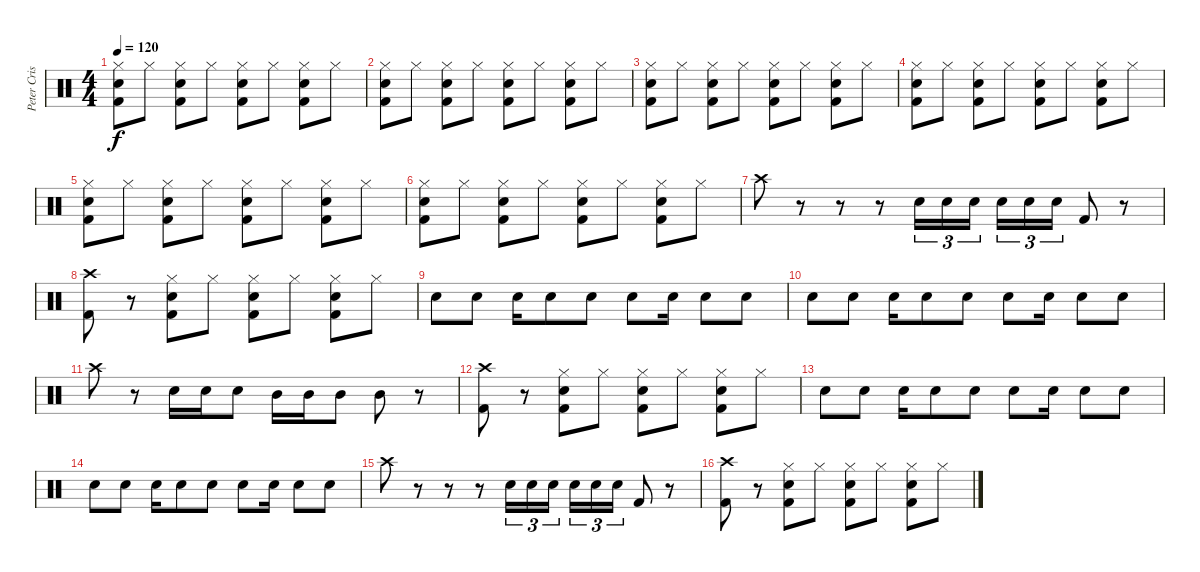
\track ("Peter Criss" "Peter Cris") {instrument percussion}
\staff {score}
\articulation defaults
\ts (4 4)
\tempo 120
\clef neutral
\ks c
("Hi-Hat (closed)" "Electric Snare (hit)" "Kick (hit) 2").8{dy f} "Hi-Hat (closed)".8 ("Hi-Hat (closed)" "Electric Snare (hit)" "Kick (hit) 2").8 "Hi-Hat (closed)".8 ("Hi-Hat (closed)" "Electric Snare (hit)" "Kick (hit) 2").8 "Hi-Hat (closed)".8 ("Hi-Hat (closed)" "Electric Snare (hit)" "Kick (hit) 2").8 "Hi-Hat (closed)".8 |
("Hi-Hat (closed)" "Electric Snare (hit)" "Kick (hit) 2").8 "Hi-Hat (closed)".8 ("Hi-Hat (closed)" "Electric Snare (hit)" "Kick (hit) 2").8 "Hi-Hat (closed)".8 ("Hi-Hat (closed)" "Electric Snare (hit)" "Kick (hit) 2").8 "Hi-Hat (closed)".8 ("Hi-Hat (closed)" "Electric Snare (hit)" "Kick (hit) 2").8 "Hi-Hat (closed)".8 |
("Hi-Hat (closed)" "Electric Snare (hit)" "Kick (hit) 2").8 "Hi-Hat (closed)".8 ("Hi-Hat (closed)" "Electric Snare (hit)" "Kick (hit) 2").8 "Hi-Hat (closed)".8 ("Hi-Hat (closed)" "Electric Snare (hit)" "Kick (hit) 2").8 "Hi-Hat (closed)".8 ("Hi-Hat (closed)" "Electric Snare (hit)" "Kick (hit) 2").8 "Hi-Hat (closed)".8 |
("Hi-Hat (closed)" "Electric Snare (hit)" "Kick (hit) 2").8 "Hi-Hat (closed)".8 ("Hi-Hat (closed)" "Electric Snare (hit)" "Kick (hit) 2").8 "Hi-Hat (closed)".8 ("Hi-Hat (closed)" "Electric Snare (hit)" "Kick (hit) 2").8 "Hi-Hat (closed)".8 ("Hi-Hat (closed)" "Electric Snare (hit)" "Kick (hit) 2").8 "Hi-Hat (closed)".8 |
("Hi-Hat (closed)" "Electric Snare (hit)" "Kick (hit) 2").8 "Hi-Hat (closed)".8 ("Hi-Hat (closed)" "Electric Snare (hit)" "Kick (hit) 2").8 "Hi-Hat (closed)".8 ("Hi-Hat (closed)" "Electric Snare (hit)" "Kick (hit) 2").8 "Hi-Hat (closed)".8 ("Hi-Hat (closed)" "Electric Snare (hit)" "Kick (hit) 2").8 "Hi-Hat (closed)".8 |
("Hi-Hat (closed)" "Electric Snare (hit)" "Kick (hit) 2").8 "Hi-Hat (closed)".8 ("Hi-Hat (closed)" "Electric Snare (hit)" "Kick (hit) 2").8 "Hi-Hat (closed)".8 ("Hi-Hat (closed)" "Electric Snare (hit)" "Kick (hit) 2").8 "Hi-Hat (closed)".8 ("Hi-Hat (closed)" "Electric Snare (hit)" "Kick (hit) 2").8 "Hi-Hat (closed)".8 |
"Crash high (hit)".8 r.8 r.8 r.8 "Electric Snare (hit)".16{tu (3 2)} "Electric Snare (hit)".16{tu (3 2)} "Electric Snare (hit)".16{tu (3 2) beam splitsecondary} "Electric Snare (hit)".16{tu (3 2)} "Electric Snare (hit)".16{tu (3 2)} "Electric Snare (hit)".16{tu (3 2)} "Kick (hit) 2".8 r.8 |
("Crash high (hit)" "Kick (hit) 2").8 r.8 ("Hi-Hat (closed)" "Electric Snare (hit)" "Kick (hit) 2").8 "Hi-Hat (closed)".8 ("Hi-Hat (closed)" "Electric Snare (hit)" "Kick (hit) 2").8 "Hi-Hat (closed)".8 ("Hi-Hat (closed)" "Electric Snare (hit)" "Kick (hit) 2").8 "Hi-Hat (closed)".8 |
"Electric Snare (hit)".8 "Electric Snare (hit)".8 "Electric Snare (hit)".16 "Electric Snare (hit)".8 "Electric Snare (hit)".8 "Electric Snare (hit)".8 "Electric Snare (hit)".16 "Electric Snare (hit)".8 "Electric Snare (hit)".8 |
"Electric Snare (hit)".8 "Electric Snare (hit)".8 "Electric Snare (hit)".16 "Electric Snare (hit)".8 "Electric Snare (hit)".8 "Electric Snare (hit)".8 "Electric Snare (hit)".16 "Electric Snare (hit)".8 "Electric Snare (hit)".8 |
"Crash high (hit)".8 r.8 "Electric Snare (hit)".16 "Electric Snare (hit)".16 "Electric Snare (hit)".8 "Mid Tom (hit)".16 "Mid Tom (hit)".16 "Mid Tom (hit)".8 "Mid Tom (hit)".8 r.8 |
("Crash high (hit)" "Kick (hit) 2").8 r.8 ("Hi-Hat (closed)" "Electric Snare (hit)" "Kick (hit) 2").8 "Hi-Hat (closed)".8 ("Hi-Hat (closed)" "Electric Snare (hit)" "Kick (hit) 2").8 "Hi-Hat (closed)".8 ("Hi-Hat (closed)" "Electric Snare (hit)" "Kick (hit) 2").8 "Hi-Hat (closed)".8 |
"Electric Snare (hit)".8 "Electric Snare (hit)".8 "Electric Snare (hit)".16 "Electric Snare (hit)".8 "Electric Snare (hit)".8 "Electric Snare (hit)".8 "Electric Snare (hit)".16 "Electric Snare (hit)".8 "Electric Snare (hit)".8 |
"Electric Snare (hit)".8 "Electric Snare (hit)".8 "Electric Snare (hit)".16 "Electric Snare (hit)".8 "Electric Snare (hit)".8 "Electric Snare (hit)".8 "Electric Snare (hit)".16 "Electric Snare (hit)".8 "Electric Snare (hit)".8 |
"Crash high (hit)".8 r.8 r.8 r.8 "Electric Snare (hit)".16{tu (3 2)} "Electric Snare (hit)".16{tu (3 2)} "Electric Snare (hit)".16{tu (3 2) beam splitsecondary} "Electric Snare (hit)".16{tu (3 2)} "Electric Snare (hit)".16{tu (3 2)} "Electric Snare (hit)".16{tu (3 2)} "Kick (hit) 2".8 r.8 |
("Crash high (hit)" "Kick (hit) 2").8 r.8 ("Hi-Hat (closed)" "Electric Snare (hit)" "Kick (hit) 2").8 "Hi-Hat (closed)".8 ("Hi-Hat (closed)" "Electric Snare (hit)" "Kick (hit) 2").8 "Hi-Hat (closed)".8 ("Hi-Hat (closed)" "Electric Snare (hit)" "Kick (hit) 2").8 "Hi-Hat (closed)".8
